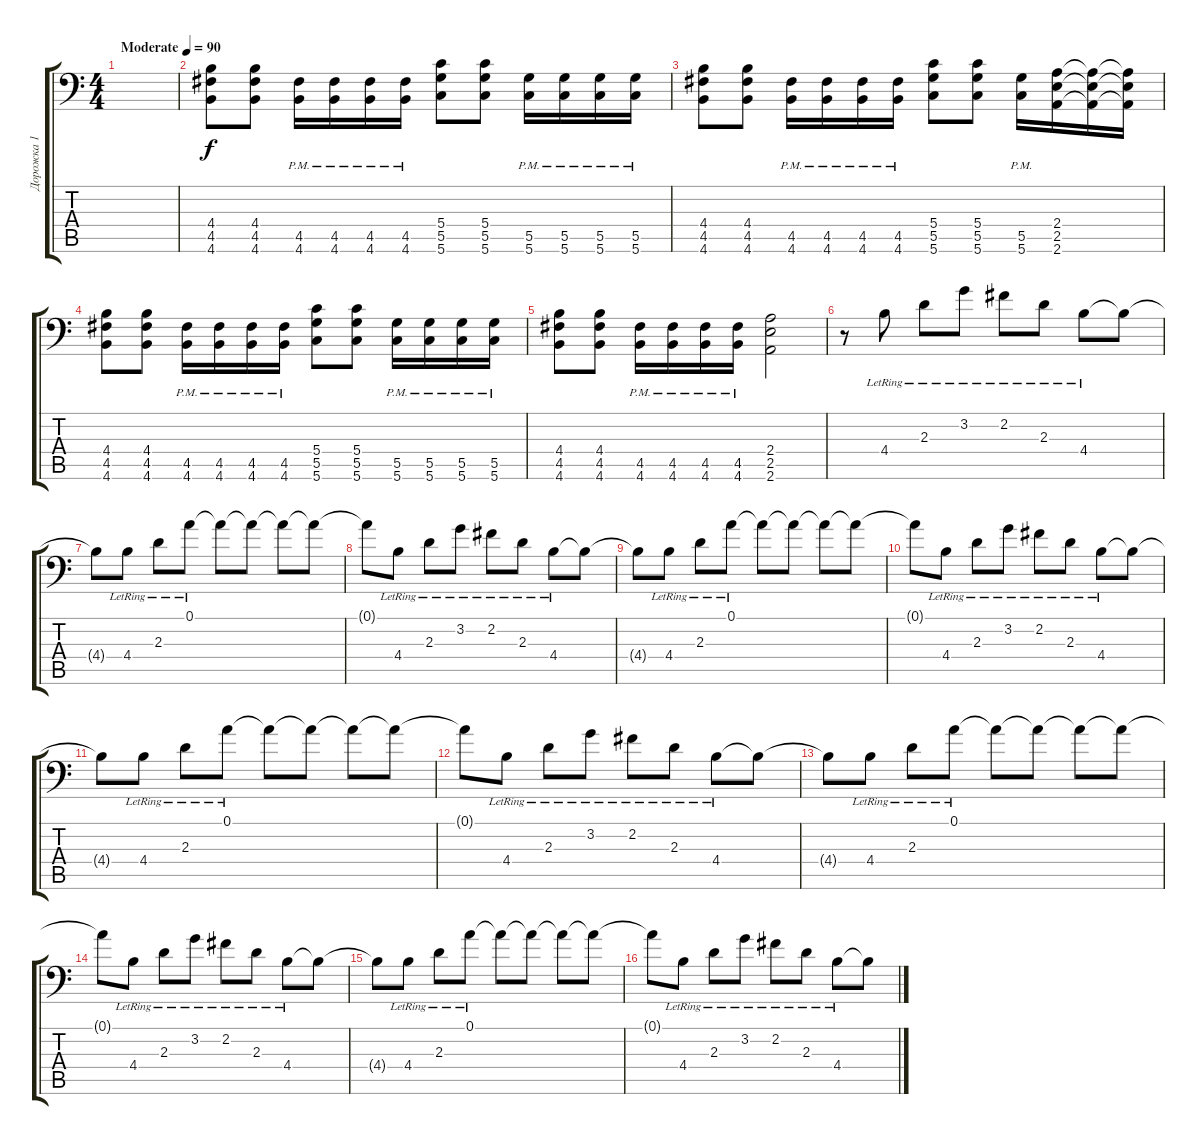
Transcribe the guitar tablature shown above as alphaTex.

\track ("Дорожка 1" "Дорожка 1") {instrument distortionguitar}
\staff {score tabs}
\tuning (A3 E3 C3 G2 D2 G1) {hide}
\ts (4 4)
\tempo (90 "Moderate")
\clef f4
\ks c
|
(4.4 4.5 4.6).8 (4.4 4.5 4.6).8 (4.5{pm} 4.6{pm}).16 (4.5{pm} 4.6{pm}).16 (4.5{pm} 4.6{pm}).16 (4.5{pm} 4.6{pm}).16 (5.4 5.5 5.6).8 (5.4 5.5 5.6).8 (5.5{pm} 5.6{pm}).16 (5.5{pm} 5.6{pm}).16 (5.5{pm} 5.6{pm}).16 (5.5{pm} 5.6{pm}).16 |
(4.4 4.5 4.6).8 (4.4 4.5 4.6).8 (4.5{pm} 4.6{pm}).16 (4.5{pm} 4.6{pm}).16 (4.5{pm} 4.6{pm}).16 (4.5{pm} 4.6{pm}).16 (5.4 5.5 5.6).8 (5.4 5.5 5.6).8 (5.5{pm} 5.6{pm}).16 (2.4 2.5 2.6).16 (2.4{t} 2.5{t} 2.6{t}).16 (2.4{t} 2.5{t} 2.6{t}).16 |
(4.4 4.5 4.6).8 (4.4 4.5 4.6).8 (4.5{pm} 4.6{pm}).16 (4.5{pm} 4.6{pm}).16 (4.5{pm} 4.6{pm}).16 (4.5{pm} 4.6{pm}).16 (5.4 5.5 5.6).8 (5.4 5.5 5.6).8 (5.5{pm} 5.6{pm}).16 (5.5{pm} 5.6{pm}).16 (5.5{pm} 5.6{pm}).16 (5.5{pm} 5.6{pm}).16 |
(4.4 4.5 4.6).8 (4.4 4.5 4.6).8 (4.5{pm} 4.6{pm}).16 (4.5{pm} 4.6{pm}).16 (4.5{pm} 4.6{pm}).16 (4.5{pm} 4.6{pm}).16 (2.4 2.5 2.6).2 |
r.8{instrument electricguitarclean} 4.4{lr}.8 2.3{lr}.8 3.2{lr}.8 2.2{lr}.8 2.3{lr}.8 4.4{lr}.8 4.4{t}.8 |
4.4{t}.8 4.4{lr}.8 2.3{lr}.8 0.1{lr}.8 0.1{t}.8 0.1{t}.8 0.1{t}.8 0.1{t}.8 |
0.1{t}.8{instrument electricguitarclean} 4.4{lr}.8 2.3{lr}.8 3.2{lr}.8 2.2{lr}.8 2.3{lr}.8 4.4{lr}.8 4.4{t}.8 |
4.4{t}.8 4.4{lr}.8 2.3{lr}.8 0.1{lr}.8 0.1{t}.8 0.1{t}.8 0.1{t}.8 0.1{t}.8 |
0.1{t}.8{instrument electricguitarclean} 4.4{lr}.8 2.3{lr}.8 3.2{lr}.8 2.2{lr}.8 2.3{lr}.8 4.4{lr}.8 4.4{t}.8 |
4.4{t}.8 4.4{lr}.8 2.3{lr}.8 0.1{lr}.8 0.1{t}.8 0.1{t}.8 0.1{t}.8 0.1{t}.8 |
0.1{t}.8{instrument electricguitarclean} 4.4{lr}.8 2.3{lr}.8 3.2{lr}.8 2.2{lr}.8 2.3{lr}.8 4.4{lr}.8 4.4{t}.8 |
4.4{t}.8 4.4{lr}.8 2.3{lr}.8 0.1{lr}.8 0.1{t}.8 0.1{t}.8 0.1{t}.8 0.1{t}.8 |
0.1{t}.8{instrument electricguitarclean} 4.4{lr}.8 2.3{lr}.8 3.2{lr}.8 2.2{lr}.8 2.3{lr}.8 4.4{lr}.8 4.4{t}.8 |
4.4{t}.8 4.4{lr}.8 2.3{lr}.8 0.1{lr}.8 0.1{t}.8 0.1{t}.8 0.1{t}.8 0.1{t}.8 |
0.1{t}.8{instrument electricguitarclean} 4.4{lr}.8 2.3{lr}.8 3.2{lr}.8 2.2{lr}.8 2.3{lr}.8 4.4{lr}.8 4.4{t}.8
